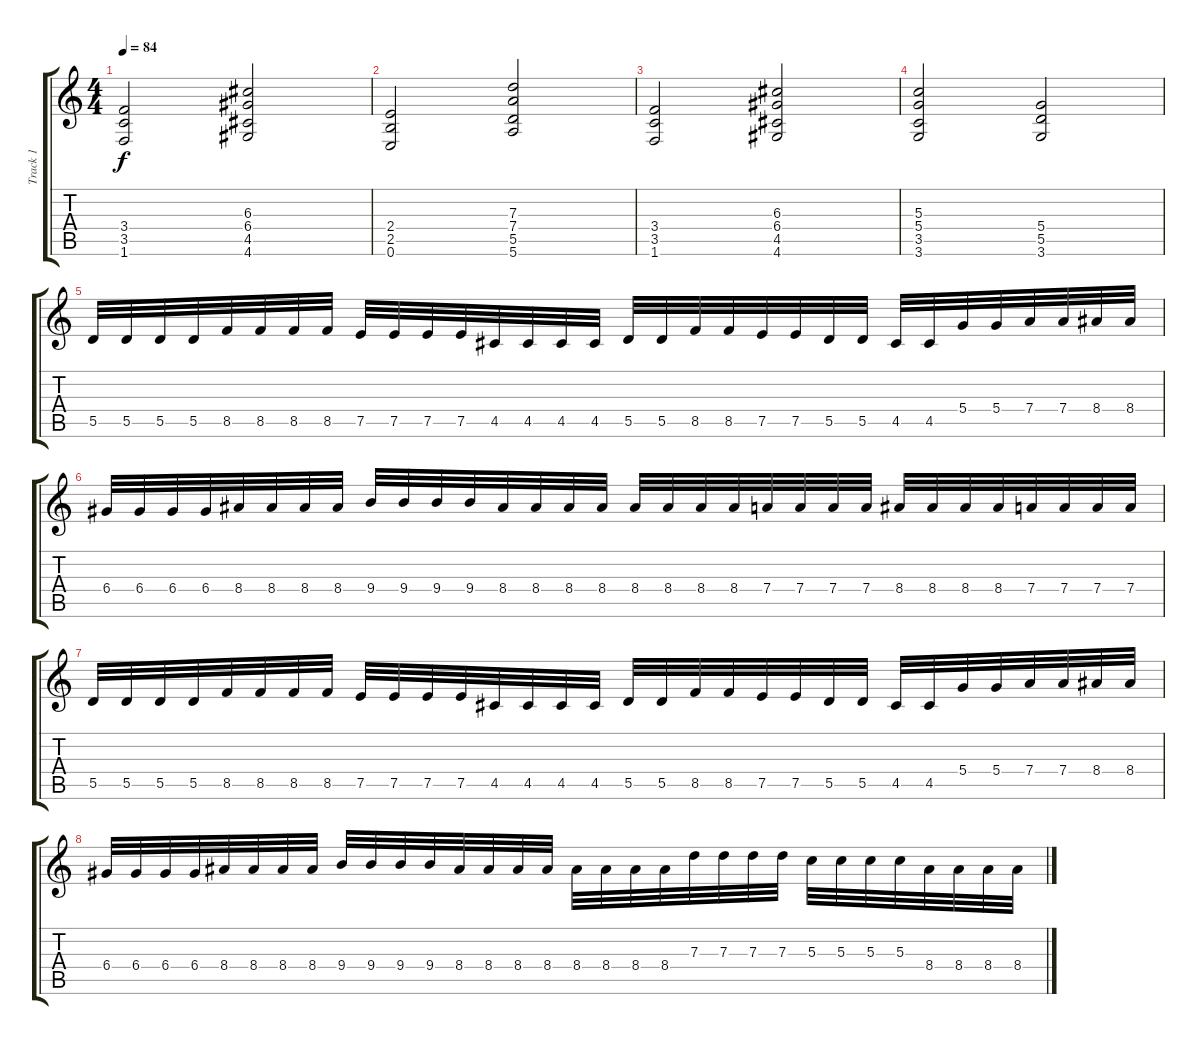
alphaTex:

\track ("Track 1" "Track 1") {instrument distortionguitar}
\staff {score tabs}
\tuning (E4 B3 G3 D3 A2 E2) {hide}
\ts (4 4)
\tempo 84
\clef g2
\ks c
(3.4 3.5 1.6).2{dy f} (6.3 6.4 4.5 4.6).2 |
(2.4 2.5 0.6).2 (7.3 7.4 5.5 5.6).2 |
(3.4 3.5 1.6).2 (6.3 6.4 4.5 4.6).2 |
(5.3 5.4 3.5 3.6).2 (5.4 5.5 3.6).2 |
5.5.32 5.5.32 5.5.32 5.5.32 8.5.32 8.5.32 8.5.32 8.5.32 7.5.32 7.5.32 7.5.32 7.5.32 4.5.32 4.5.32 4.5.32 4.5.32 5.5.32 5.5.32 8.5.32 8.5.32 7.5.32 7.5.32 5.5.32 5.5.32 4.5.32 4.5.32 5.4.32 5.4.32 7.4.32 7.4.32 8.4.32 8.4.32 |
6.4.32 6.4.32 6.4.32 6.4.32 8.4.32 8.4.32 8.4.32 8.4.32 9.4.32 9.4.32 9.4.32 9.4.32 8.4.32 8.4.32 8.4.32 8.4.32 8.4.32 8.4.32 8.4.32 8.4.32 7.4.32 7.4.32 7.4.32 7.4.32 8.4.32 8.4.32 8.4.32 8.4.32 7.4.32 7.4.32 7.4.32 7.4.32 |
5.5.32 5.5.32 5.5.32 5.5.32 8.5.32 8.5.32 8.5.32 8.5.32 7.5.32 7.5.32 7.5.32 7.5.32 4.5.32 4.5.32 4.5.32 4.5.32 5.5.32 5.5.32 8.5.32 8.5.32 7.5.32 7.5.32 5.5.32 5.5.32 4.5.32 4.5.32 5.4.32 5.4.32 7.4.32 7.4.32 8.4.32 8.4.32 |
6.4.32 6.4.32 6.4.32 6.4.32 8.4.32 8.4.32 8.4.32 8.4.32 9.4.32 9.4.32 9.4.32 9.4.32 8.4.32 8.4.32 8.4.32 8.4.32 8.4.32 8.4.32 8.4.32 8.4.32 7.3.32 7.3.32 7.3.32 7.3.32 5.3.32 5.3.32 5.3.32 5.3.32 8.4.32 8.4.32 8.4.32 8.4.32
